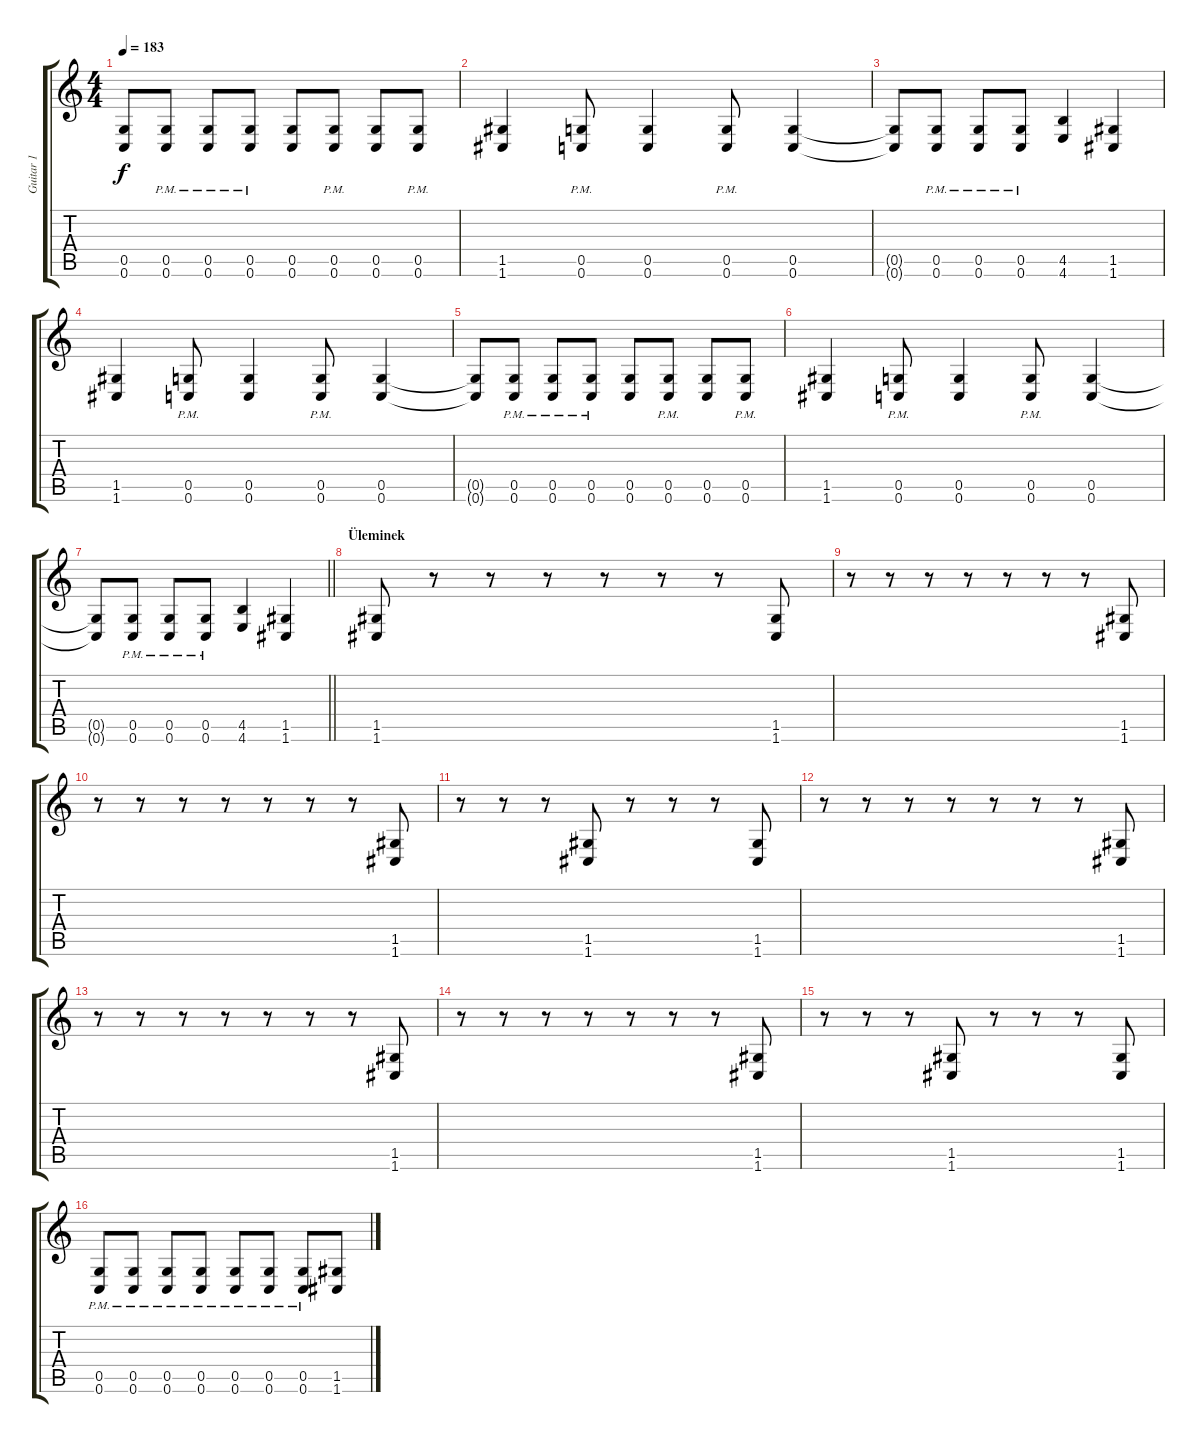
\track ("Guitar 1" "Guitar 1") {instrument overdrivenguitar}
\staff {score tabs}
\tuning (D4 A3 F3 C3 G2 C2) {hide}
\ts (4 4)
\tempo 183
\clef g2
\ks c
(0.5{t} 0.6{t}).8{dy f} (0.5{pm} 0.6{pm}).8 (0.5{pm} 0.6{pm}).8 (0.5{pm} 0.6{pm}).8 (0.5 0.6).8 (0.5{pm} 0.6{pm}).8 (0.5 0.6).8 (0.5{pm} 0.6{pm}).8 |
(1.5 1.6).4 (0.5{pm} 0.6{pm}).8 (0.5 0.6).4 (0.5{pm} 0.6{pm}).8 (0.5 0.6).4 |
(0.5{t} 0.6{t}).8 (0.5{pm} 0.6{pm}).8 (0.5{pm} 0.6{pm}).8 (0.5{pm} 0.6{pm}).8 (4.5 4.6).4 (1.5 1.6).4 |
(1.5 1.6).4 (0.5{pm} 0.6{pm}).8 (0.5 0.6).4 (0.5{pm} 0.6{pm}).8 (0.5 0.6).4 |
(0.5{t} 0.6{t}).8 (0.5{pm} 0.6{pm}).8 (0.5{pm} 0.6{pm}).8 (0.5{pm} 0.6{pm}).8 (0.5 0.6).8 (0.5{pm} 0.6{pm}).8 (0.5 0.6).8 (0.5{pm} 0.6{pm}).8 |
(1.5 1.6).4 (0.5{pm} 0.6{pm}).8 (0.5 0.6).4 (0.5{pm} 0.6{pm}).8 (0.5 0.6).4 |
\barLineRight lightlight
(0.5{t} 0.6{t}).8 (0.5{pm} 0.6{pm}).8 (0.5{pm} 0.6{pm}).8 (0.5{pm} 0.6{pm}).8 (4.5 4.6).4 (1.5 1.6).4 |
\section ("" "Üleminek")
(1.5 1.6).8 r.8 r.8 r.8 r.8 r.8 r.8 (1.5 1.6).8 |
r.8 r.8 r.8 r.8 r.8 r.8 r.8 (1.5 1.6).8 |
r.8 r.8 r.8 r.8 r.8 r.8 r.8 (1.5 1.6).8 |
r.8 r.8 r.8 (1.5 1.6).8 r.8 r.8 r.8 (1.5 1.6).8 |
r.8 r.8 r.8 r.8 r.8 r.8 r.8 (1.5 1.6).8 |
r.8 r.8 r.8 r.8 r.8 r.8 r.8 (1.5 1.6).8 |
r.8 r.8 r.8 r.8 r.8 r.8 r.8 (1.5 1.6).8 |
r.8 r.8 r.8 (1.5 1.6).8 r.8 r.8 r.8 (1.5 1.6).8 |
(0.5{pm} 0.6{pm}).8 (0.5{pm} 0.6{pm}).8 (0.5{pm} 0.6{pm}).8 (0.5{pm} 0.6{pm}).8 (0.5{pm} 0.6{pm}).8 (0.5{pm} 0.6{pm}).8 (0.5{pm} 0.6{pm}).8 (1.5 1.6).8
